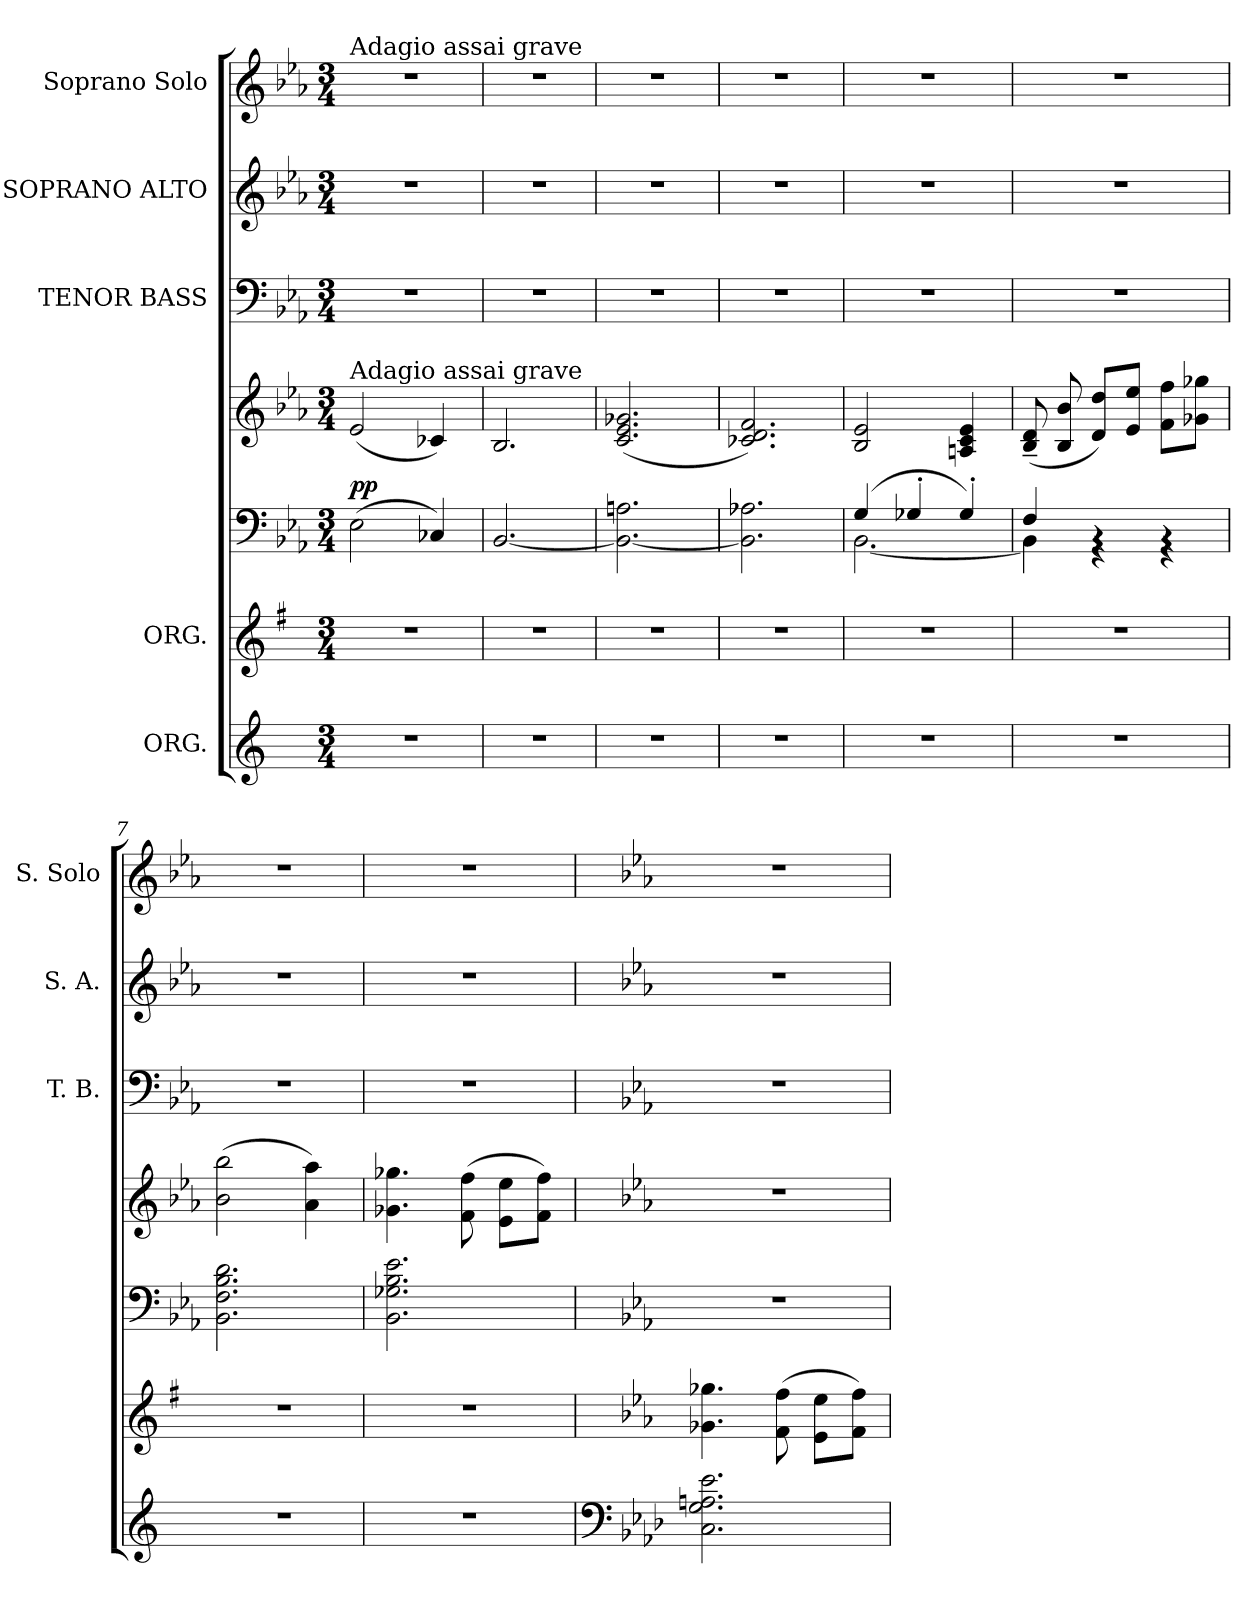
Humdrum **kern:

**kern	**kern	**kern	**dynam	**kern	**kern	**kern	**kern
*part7	*part6	*part5	*part5	*part4	*part3	*part2	*part1
*staff7	*staff6	*staff5	*staff5	*staff4	*staff3	*staff2	*staff1
*I"ORG.	*I"ORG.	*	*	*	*I"TENOR BASS	*I"SOPRANO ALTO	*I"Soprano Solo
*	*	*	*	*	*I'T. B.	*I'S. A.	*I'S. Solo
*clefG2	*clefG2	*clefF4	*	*clefG2	*clefF4	*clefG2	*clefG2
*	*ITrd-3c-5	*ITrd-3c-5	*	*ITrd-3c-5	*ITrd-3c-5	*ITrd-3c-5	*ITrd-3c-5
*k[]	*k[]	*k[b-e-a-d-]	*	*k[b-e-a-d-]	*k[b-e-a-d-]	*k[b-e-a-d-]	*k[b-e-a-d-]
*C:	*C:	*A-:	*	*A-:	*A-:	*A-:	*A-:
*M3/4	*M3/4	*M3/4	*	*M3/4	*M3/4	*M3/4	*M3/4
=1	=1	=1	=1	=1	=1	=1	=1
!	!	!	!	!	!	!	!LO:TX:a:t=Adagio assai grave
!	!	!	!	!LO:TX:a:t=Adagio assai grave	!	!	!
!	!	!	!LO:DY:a	!	!	!	!
2.r	2.r	(>2A-\	pp	(<2a-/	2.r	2.r	2.r
.	.	4F-X/)	.	4f-X/)	.	.	.
=2	=2	=2	=2	=2	=2	=2	=2
2.r	2.r	[<2.E-/	.	2.e-/	2.r	2.r	2.r
=3	=3	=3	=3	=3	=3	=3	=3
2.r	2.r	2.E-\_ 2.dn\	.	(<2.f/ 2.a-/ 2.cc-X/	2.r	2.r	2.r
=4	=4	=4	=4	=4	=4	=4	=4
2.r	2.r	2.E-\] 2.d-X\	.	2.f-X/ 2.g/ 2.b-/)	2.r	2.r	2.r
=5	=5	=5	=5	=5	=5	=5	=5
*	*	*^	*	*	*	*	*
2.r	2.r	(>4c/	[<2.E-\	.	2e-/ 2a-/	2.r	2.r	2.r
.	.	4c-X'>/	.	.	.	.	.	.
.	.	4c-'>/)	.	.	4dn/ 4f/ 4a-/	.	.	.
=6	=6	=6	=6	=6	=6	=6	=6	=6
2.r	2.r	4B-/	4E-\]	.	(>8e-/~< 8g/~<	2.r	2.r	2.r
.	.	.	.	.	8e-/ 8ee-/	.	.	.
.	.	4rFF	4rAA	.	8g/ 8gg/L)	.	.	.
.	.	.	.	.	8a-/ 8aa-/J	.	.	.
.	.	4rAA	4rFF	.	8b-\ 8bb-\L	.	.	.
.	.	.	.	.	8cc-X\ 8ccc-X\J	.	.	.
*	*	*v	*v	*	*	*	*	*
=7	=7	=7	=7	=7	=7	=7	=7
2.r	2.r	2.E-\ 2.B-\ 2.e-\ 2.g\	.	(>2ee-\ 2eee-\	2.r	2.r	2.r
.	.	.	.	4dd-\ 4ddd-\)	.	.	.
=8	=8	=8	=8	=8	=8	=8	=8
2.r	2.r	2.E-\ 2.c-X\ 2.e-\ 2.a-\	.	4.cc-X\ 4.ccc-X\	2.r	2.r	2.r
.	.	.	.	(>8b-\ 8bb-\	.	.	.
.	.	.	.	8a-\ 8aa-\L	.	.	.
.	.	.	.	8b-\ 8bb-\J)	.	.	.
!!LO:LB:g=z
=9	=9	=9	=9	=9	=9	=9	=9
*clefF4	*	*	*	*	*	*	*
*k[b-e-a-d-]	*k[b-e-a-d-]	*	*	*	*	*	*
*A-:	*A-:	*	*	*	*	*	*
2.C\ 2.G\ 2.An\ 2.e-\	4.cc-X\ 4.ccc-X\	2.r	.	2.r	2.r	2.r	2.r
.	(>8b-\ 8bb-\	.	.	.	.	.	.
.	8a-\ 8aa-\L	.	.	.	.	.	.
.	8b-\ 8bb-\J)	.	.	.	.	.	.
=	=	=	=	=	=	=	=
*-	*-	*-	*-	*-	*-	*-	*-
